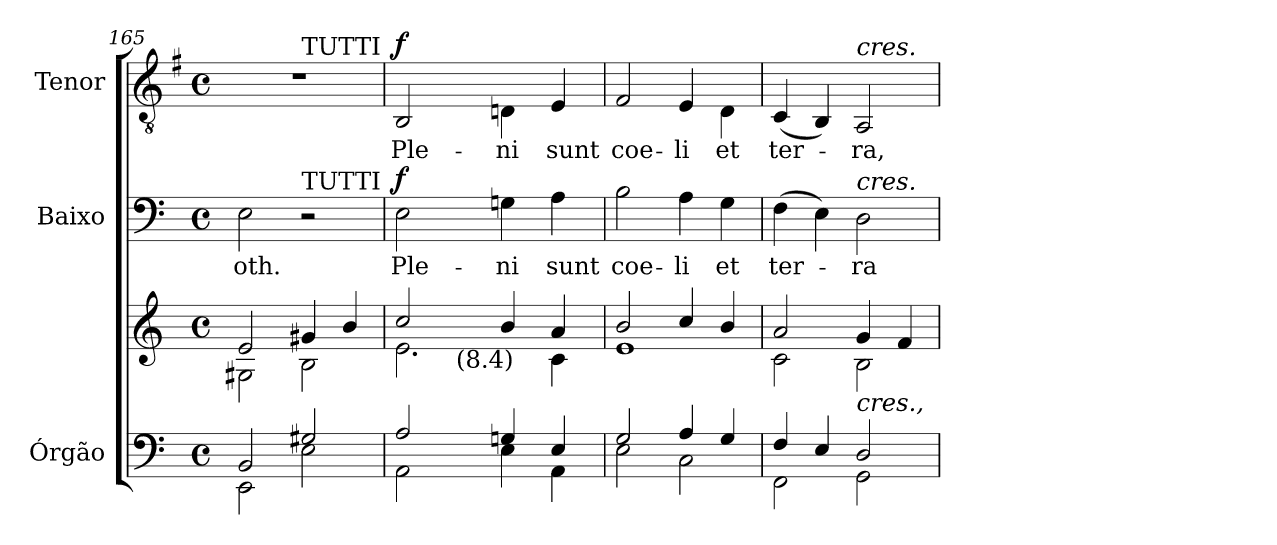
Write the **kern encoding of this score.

**kern	**kern	**kern	**text	**dynam	**kern	**text	**dynam
*part3	*part3	*part2	*part2	*part2	*part1	*part1	*part1
*staff4	*staff3	*staff2	*staff2	*staff2	*staff1	*staff1	*staff1
*I"Órgão	*	*I"Baixo	*	*	*I"Tenor	*	*
*I'Órg.	*	*	*	*	*I'Tr.	*	*
*clefF4	*clefG2	*clefF4	*	*	*clefGv2	*	*
*	*	*	*	*	*ITrd4c7	*	*
*k[]	*k[]	*k[]	*	*	*k[]	*	*
*C:	*C:	*C:	*	*	*C:	*	*
*M4/4	*M4/4	*M4/4	*	*	*M4/4	*	*
*met(c)	*met(c)	*met(c)	*	*	*met(c)	*	*
=165	=165	=165	=165	=165	=165	=165	=165
*^	*^	*	*	*	*	*	*
!	!	!	!	!	!LO:LY:b:color=#000000	!	!	!	!
*	*	*	*	*	*	*	*^	*	*
2BBi/	2EEi\	2ei/	2G#Xi\	2Ei\	-oth.	.	1r	2ryy	.	.
!	!	!	!	!	!	!	!	!LO:TX:a:t=TUTTI	!	!
!	!	!	!	!LO:TX:a:t=TUTTI	!	!	!	!	!	!
2G#Xi/	2Ei\	4g#Xi/	2Bi\	2r	.	.	.	2ryy	.	.
.	.	4bi/	.	.	.	.	.	.	.	.
*	*	*	*	*	*	*	*v	*v	*	*
=166	=166	=166	=166	=166	=166	=166	=166	=166	=166
*	*	*	*	*	*	*	*^	*	*
!	!	!	!	!	!LO:LY:b:color=#000000	!	!	!	!	!
*	*	*	*	*	*	*	*v	*v	*	*
*	*	*	*	*	*	*	*^	*	*
!	!	!	!	!	!	!	!	!	!LO:LY:b:color=#000000	!
*	*	*	*^	*	*	*	*v	*v	*	*
2Ai/	2AAi\	2cci/	2.ei\	8ryy	2Ei\	Ple-	f	2EEi/	Ple-	f
.	.	.	.	16ryy	.	.	.	.	.	.
.	.	.	.	64ryy	.	.	.	.	.	.
.	.	.	.	128ryy	.	.	.	.	.	.
.	.	.	.	512.ryy	.	.	.	.	.	.
!	!	!	!	!LO:TX:b:t=(8.4)	!	!	!	!	!	!
.	.	.	.	2ryy	.	.	.	.	.	.
!	!	!	!	!	!	!LO:LY:b:color=#000000	!	!	!	!
!	!	!	!	!	!	!	!	!	!LO:LY:b:color=#000000	!
4Gni/	4Ei\	4bi/	.	.	4Gni\	-ni	.	4GGni\	-ni	.
.	.	.	.	4ryy	.	.	.	.	.	.
!	!	!	!	!	!	!LO:LY:b:color=#000000	!	!	!	!
!	!	!	!	!	!	!	!	!	!LO:LY:b:color=#000000	!
4Ei/	4AAi\	4ai/	4ci\	.	4Ai\	sunt	.	4AAi/	sunt	.
.	.	.	.	32ryy	.	.	.	.	.	.
.	.	.	.	256ryy	.	.	.	.	.	.
.	.	.	.	1024ryy	.	.	.	.	.	.
*	*	*	*v	*v	*	*	*	*	*	*
=167	=167	=167	=167	=167	=167	=167	=167	=167	=167
*	*	*	*^	*	*	*	*	*	*
!	!	!	!	!	!	!LO:LY:b:color=#000000	!	!	!	!
*	*	*	*v	*v	*	*	*	*	*	*
*	*	*	*^	*	*	*	*	*	*
!	!	!	!	!	!	!	!	!	!LO:LY:b:color=#000000	!
*	*	*	*v	*v	*	*	*	*	*	*
2Gi/	2Ei\	2bi/	1ei	2Bi\	coe-	.	2BBi/	coe-	.
!	!	!	!	!	!LO:LY:b:color=#000000	!	!	!	!
!	!	!	!	!	!	!	!	!LO:LY:b:color=#000000	!
4Ai/	2Ci\	4cci/	.	4Ai\	-li	.	4AAi/	-li	.
!	!	!	!	!	!LO:LY:b:color=#000000	!	!	!	!
!	!	!	!	!	!	!	!	!LO:LY:b:color=#000000	!
4Gi/	.	4bi/	.	4Gi\	et	.	4GGi\	et	.
=168	=168	=168	=168	=168	=168	=168	=168	=168	=168
!	!	!	!	!	!LO:LY:b:color=#000000	!	!	!	!
!	!	!	!	!	!	!	!	!LO:LY:b:color=#000000	!
4Fi/	2FFi\	2ai/	2ci\	(4Fi\	ter-	.	(4FFi/	ter-	.
4Ei/	.	.	.	4Ei\)	.	.	4EEi/)	.	.
!	!	!	!	!	!LO:LY:b:color=#000000	!	!	!	!
!	!	!	!	!	!	!	!LO:TX:a:i:t=cres.	!	!
!	!	!	!	!LO:TX:a:i:t=cres.	!	!	!	!	!
!LO:TX:a:i:t=cres.,	!	!	!	!	!	!	!	!	!
!	!	!	!	!	!	!	!	!LO:LY:b:color=#000000	!
2Di/	2GGi\	4gi/	2Bi\	2Di\	-ra	.	2DDi/	-ra,	.
.	.	4fi/	.	.	.	.	.	.	.
*v	*v	*	*	*	*	*	*	*	*
*	*v	*v	*	*	*	*	*	*
=	=	=	=	=	=	=	=
*-	*-	*-	*-	*-	*-	*-	*-
